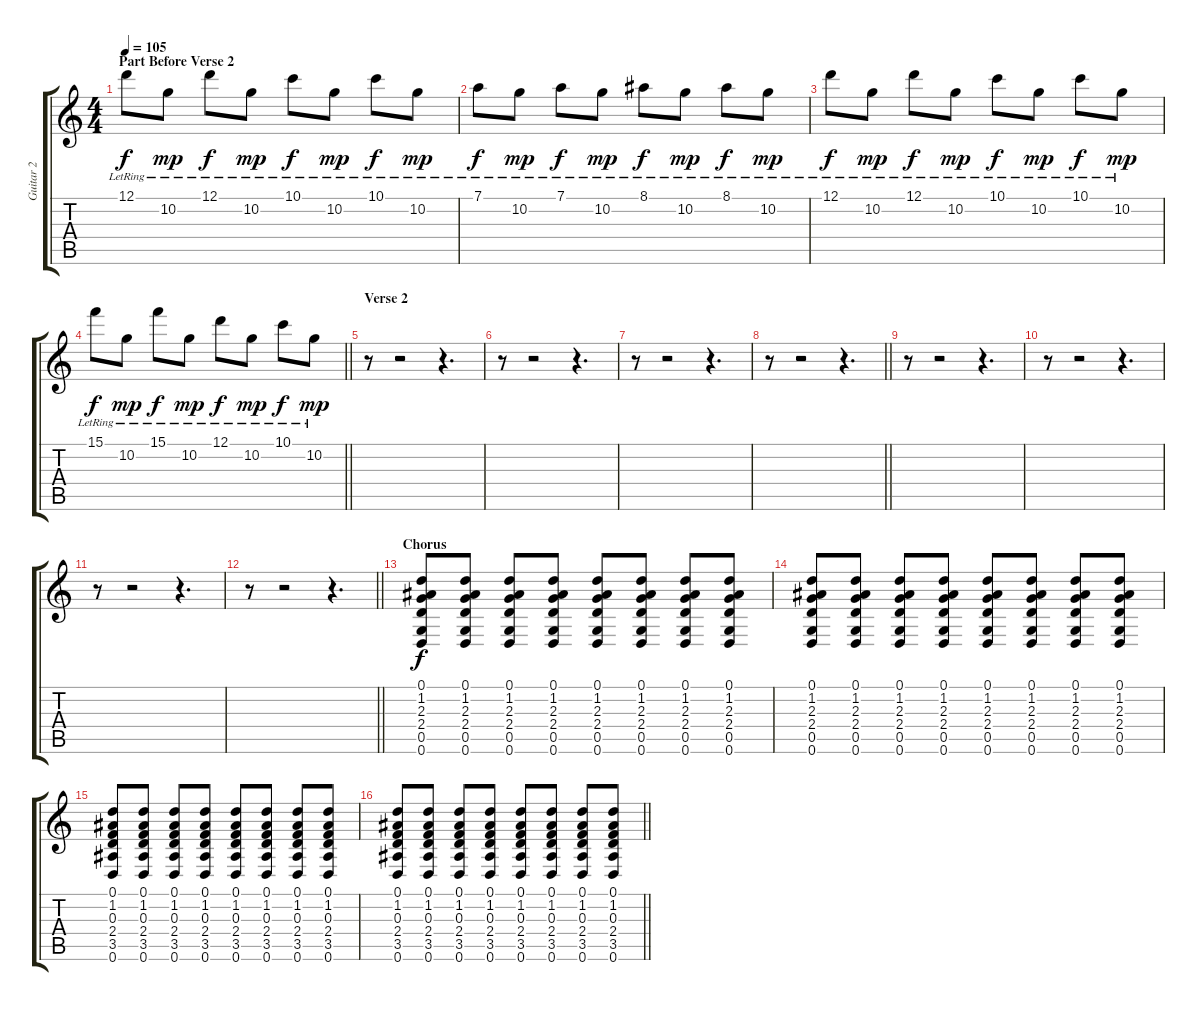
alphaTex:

\track ("Guitar 2" "Guitar 2") {instrument acousticguitarsteel}
\staff {score tabs}
\tuning (D4 A3 F3 C3 G2 D2) {hide}
\ts (4 4)
\section ("" "Part Before Verse 2")
\tempo 105
\clef g2
\ks c
12.1{lr}.8{dy f} 10.2{lr}.8{dy mp} 12.1{lr}.8{dy f} 10.2{lr}.8{dy mp} 10.1{lr}.8{dy f} 10.2{lr}.8{dy mp} 10.1{lr}.8{dy f} 10.2{lr}.8{dy mp} |
7.1{lr}.8{dy f} 10.2{lr}.8{dy mp} 7.1{lr}.8{dy f} 10.2{lr}.8{dy mp} 8.1{lr}.8{dy f} 10.2{lr}.8{dy mp} 8.1{lr}.8{dy f} 10.2{lr}.8{dy mp} |
12.1{lr}.8{dy f} 10.2{lr}.8{dy mp} 12.1{lr}.8{dy f} 10.2{lr}.8{dy mp} 10.1{lr}.8{dy f} 10.2{lr}.8{dy mp} 10.1{lr}.8{dy f} 10.2{lr}.8{dy mp} |
\barLineRight lightlight
15.1{lr}.8{dy f} 10.2{lr}.8{dy mp} 15.1{lr}.8{dy f} 10.2{lr}.8{dy mp} 12.1{lr}.8{dy f} 10.2{lr}.8{dy mp} 10.1{lr}.8{dy f} 10.2{lr}.8{dy mp} |
\section ("" "Verse 2")
r.8 r.2 r.4{d} |
r.8 r.2 r.4{d} |
r.8 r.2 r.4{d} |
\barLineRight lightlight
r.8 r.2 r.4{d} |
r.8 r.2 r.4{d} |
r.8 r.2 r.4{d} |
r.8 r.2 r.4{d} |
\barLineRight lightlight
r.8 r.2 r.4{d} |
\section ("" "Chorus")
(0.1 1.2 2.3 2.4 0.5 0.6).8{dy f} (0.1 1.2 2.3 2.4 0.5 0.6).8 (0.1 1.2 2.3 2.4 0.5 0.6).8 (0.1 1.2 2.3 2.4 0.5 0.6).8 (0.1 1.2 2.3 2.4 0.5 0.6).8 (0.1 1.2 2.3 2.4 0.5 0.6).8 (0.1 1.2 2.3 2.4 0.5 0.6).8 (0.1 1.2 2.3 2.4 0.5 0.6).8 |
(0.1 1.2 2.3 2.4 0.5 0.6).8 (0.1 1.2 2.3 2.4 0.5 0.6).8 (0.1 1.2 2.3 2.4 0.5 0.6).8 (0.1 1.2 2.3 2.4 0.5 0.6).8 (0.1 1.2 2.3 2.4 0.5 0.6).8 (0.1 1.2 2.3 2.4 0.5 0.6).8 (0.1 1.2 2.3 2.4 0.5 0.6).8 (0.1 1.2 2.3 2.4 0.5 0.6).8 |
(0.1 1.2 0.3 2.4 3.5 0.6).8 (0.1 1.2 0.3 2.4 3.5 0.6).8 (0.1 1.2 0.3 2.4 3.5 0.6).8 (0.1 1.2 0.3 2.4 3.5 0.6).8 (0.1 1.2 0.3 2.4 3.5 0.6).8 (0.1 1.2 0.3 2.4 3.5 0.6).8 (0.1 1.2 0.3 2.4 3.5 0.6).8 (0.1 1.2 0.3 2.4 3.5 0.6).8 |
\barLineRight lightlight
(0.1 1.2 0.3 2.4 3.5 0.6).8 (0.1 1.2 0.3 2.4 3.5 0.6).8 (0.1 1.2 0.3 2.4 3.5 0.6).8 (0.1 1.2 0.3 2.4 3.5 0.6).8 (0.1 1.2 0.3 2.4 3.5 0.6).8 (0.1 1.2 0.3 2.4 3.5 0.6).8 (0.1 1.2 0.3 2.4 3.5 0.6).8 (0.1 1.2 0.3 2.4 3.5 0.6).8
